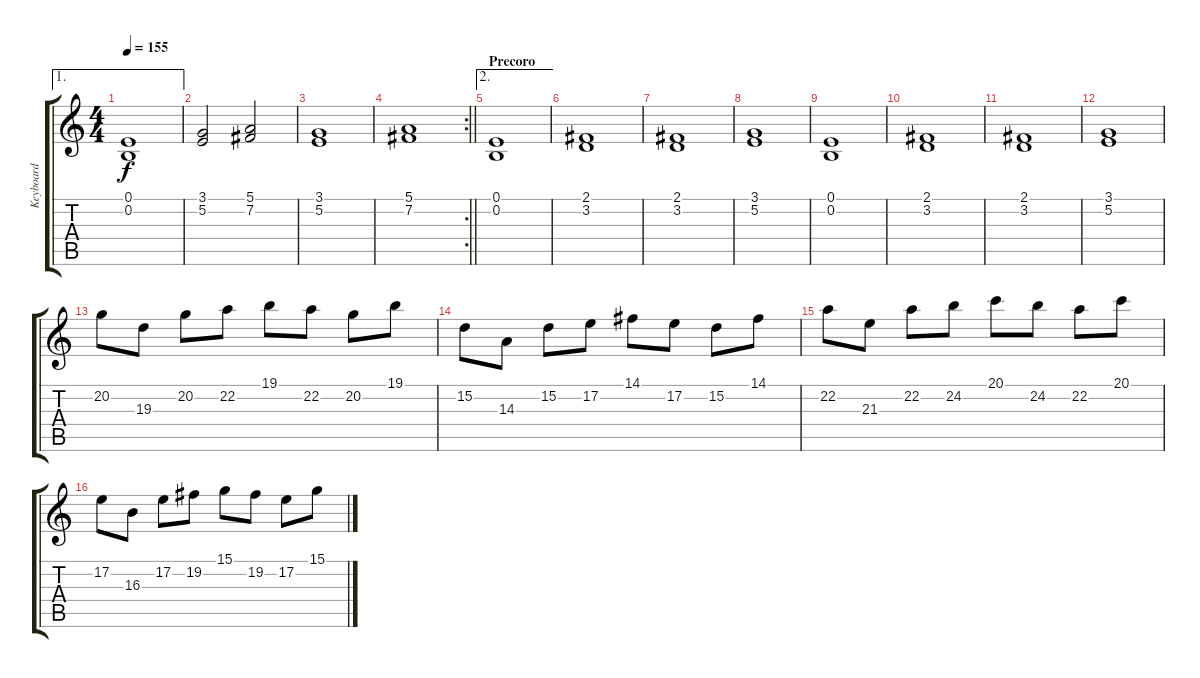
\track ("Keyboard" "Keyboard") {instrument stringensemble1}
\staff {score tabs}
\tuning (E4 B3 G3 D3 A2 E2) {hide}
\ae 1
\ts (4 4)
\tempo 155
\clef g2
\ks c
(0.1 0.2).1{dy f} |
(3.1 5.2).2 (5.1 7.2).2 |
(3.1 5.2).1 |
\rc 2
\barLineRight lightlight
(5.1 7.2).1 |
\ae 2
\section ("" "Precoro")
(0.1 0.2).1 |
(2.1 3.2).1 |
(2.1 3.2).1 |
(3.1 5.2).1 |
(0.1 0.2).1 |
(2.1 3.2).1 |
(2.1 3.2).1 |
(3.1 5.2).1 |
20.2.8{volume 12} 19.3.8 20.2.8 22.2.8 19.1.8 22.2.8 20.2.8 19.1.8 |
15.2.8 14.3.8 15.2.8 17.2.8 14.1.8 17.2.8 15.2.8 14.1.8 |
22.2.8 21.3.8 22.2.8 24.2.8 20.1.8 24.2.8 22.2.8 20.1.8 |
17.2.8 16.3.8 17.2.8 19.2.8 15.1.8 19.2.8 17.2.8 15.1.8
